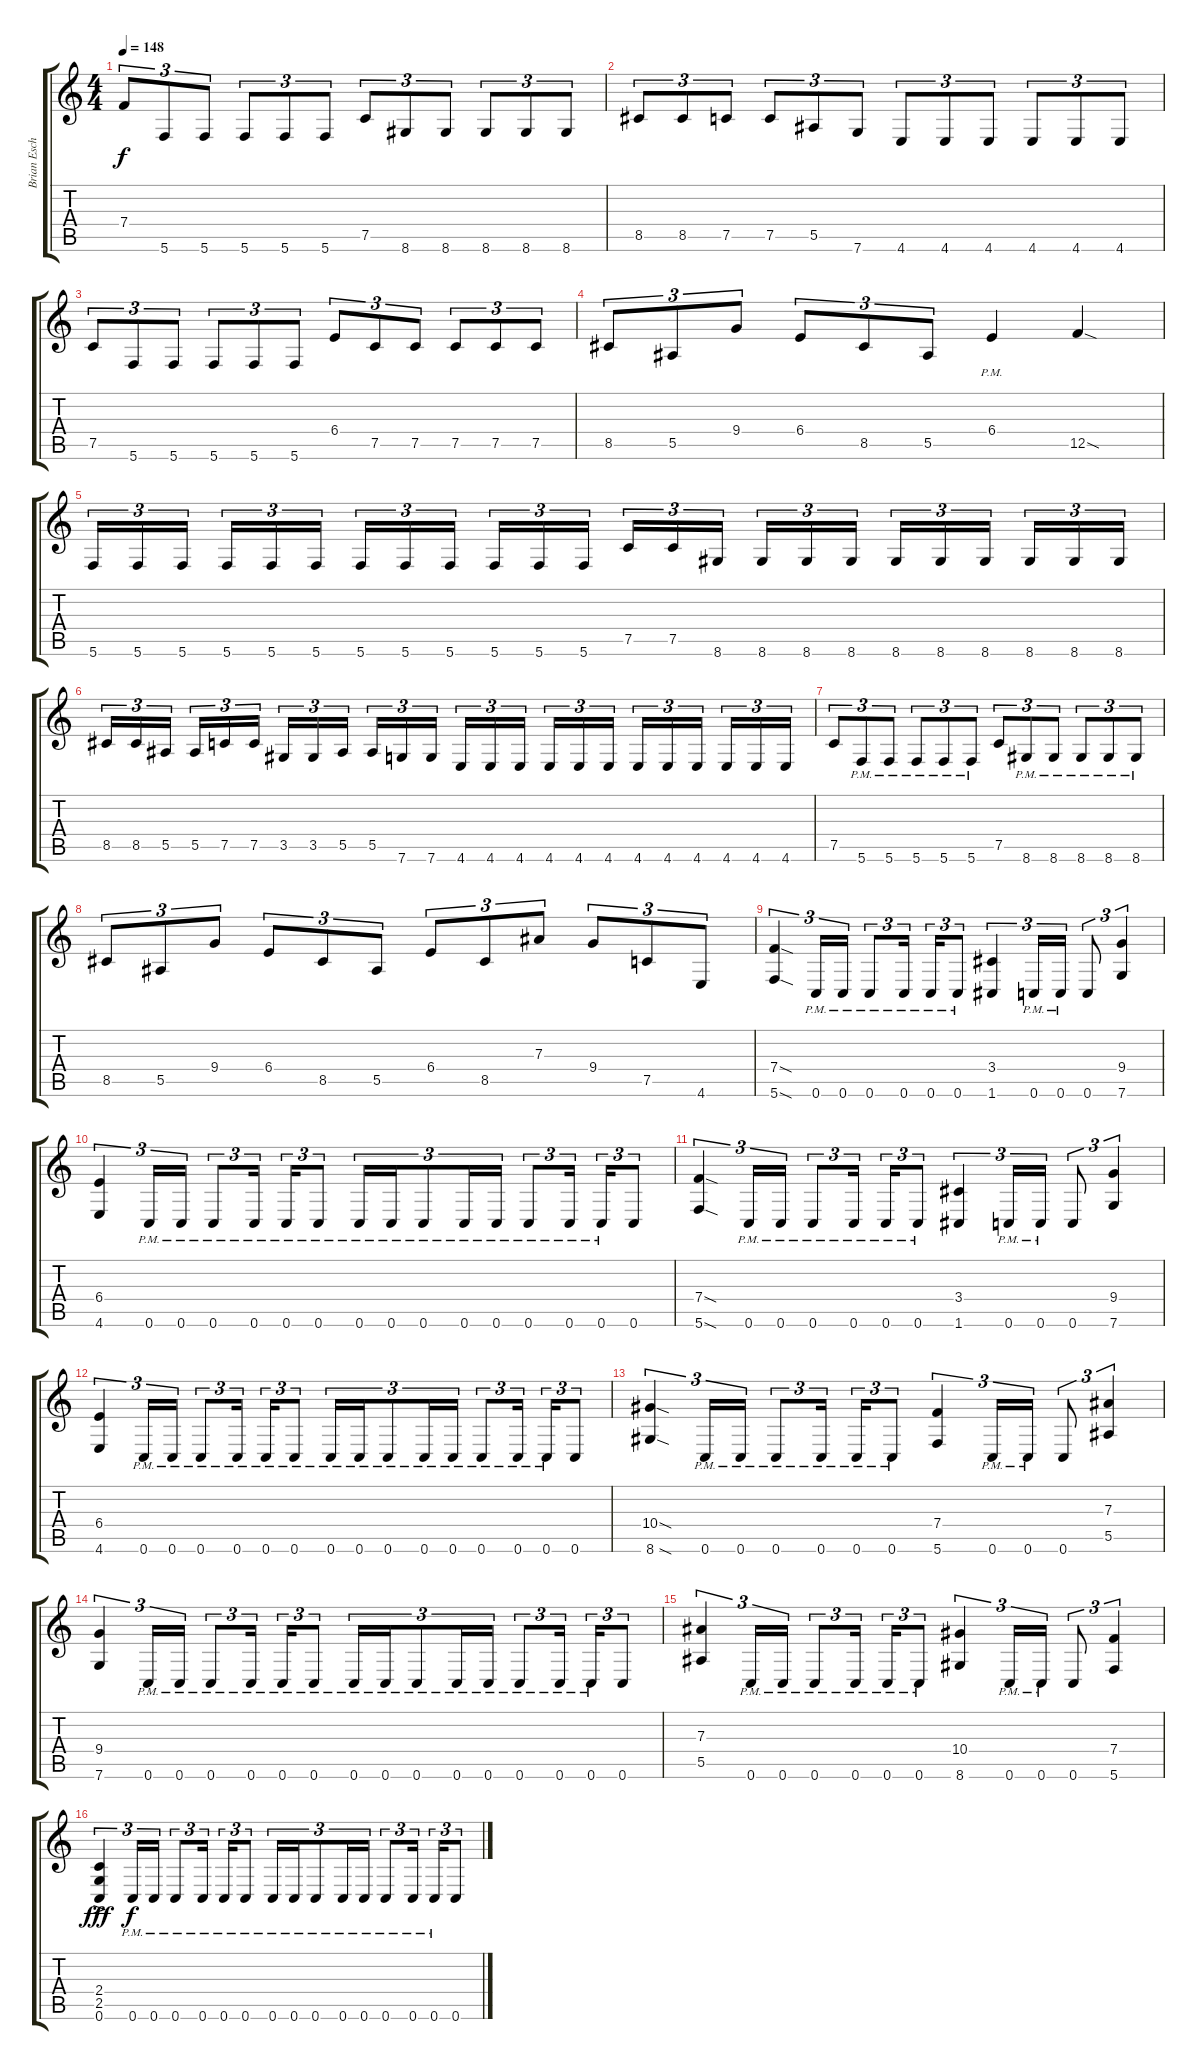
\track ("Brian Eschbach (Lead Guitar)" "Brian Esch") {instrument distortionguitar}
\staff {score tabs}
\tuning (C4 G3 Eb3 Bb2 F2 C2) {hide}
\ts (4 4)
\tempo 148
\clef g2
\ks c
7.4.8{tu (3 2) dy f} 5.6.8{tu (3 2)} 5.6.8{tu (3 2)} 5.6.8{tu (3 2)} 5.6.8{tu (3 2)} 5.6.8{tu (3 2)} 7.5.8{tu (3 2)} 8.6.8{tu (3 2)} 8.6.8{tu (3 2)} 8.6.8{tu (3 2)} 8.6.8{tu (3 2)} 8.6.8{tu (3 2)} |
8.5.8{tu (3 2)} 8.5.8{tu (3 2)} 7.5.8{tu (3 2)} 7.5.8{tu (3 2)} 5.5.8{tu (3 2)} 7.6.8{tu (3 2)} 4.6.8{tu (3 2)} 4.6.8{tu (3 2)} 4.6.8{tu (3 2)} 4.6.8{tu (3 2)} 4.6.8{tu (3 2)} 4.6.8{tu (3 2)} |
7.5.8{tu (3 2)} 5.6.8{tu (3 2)} 5.6.8{tu (3 2)} 5.6.8{tu (3 2)} 5.6.8{tu (3 2)} 5.6.8{tu (3 2)} 6.4.8{tu (3 2)} 7.5.8{tu (3 2)} 7.5.8{tu (3 2)} 7.5.8{tu (3 2)} 7.5.8{tu (3 2)} 7.5.8{tu (3 2)} |
8.5.8{tu (3 2)} 5.5.8{tu (3 2)} 9.4.8{tu (3 2)} 6.4.8{tu (3 2)} 8.5.8{tu (3 2)} 5.5.8{tu (3 2)} 6.4{pm}.4 12.5{sod}.4 |
5.6.16{tu (3 2)} 5.6.16{tu (3 2)} 5.6.16{tu (3 2)} 5.6.16{tu (3 2)} 5.6.16{tu (3 2)} 5.6.16{tu (3 2)} 5.6.16{tu (3 2)} 5.6.16{tu (3 2)} 5.6.16{tu (3 2)} 5.6.16{tu (3 2)} 5.6.16{tu (3 2)} 5.6.16{tu (3 2)} 7.5.16{tu (3 2)} 7.5.16{tu (3 2)} 8.6.16{tu (3 2)} 8.6.16{tu (3 2)} 8.6.16{tu (3 2)} 8.6.16{tu (3 2)} 8.6.16{tu (3 2)} 8.6.16{tu (3 2)} 8.6.16{tu (3 2)} 8.6.16{tu (3 2)} 8.6.16{tu (3 2)} 8.6.16{tu (3 2)} |
8.5.16{tu (3 2)} 8.5.16{tu (3 2)} 5.5.16{tu (3 2)} 5.5.16{tu (3 2)} 7.5.16{tu (3 2)} 7.5.16{tu (3 2)} 3.5.16{tu (3 2)} 3.5.16{tu (3 2)} 5.5.16{tu (3 2)} 5.5.16{tu (3 2)} 7.6.16{tu (3 2)} 7.6.16{tu (3 2)} 4.6.16{tu (3 2)} 4.6.16{tu (3 2)} 4.6.16{tu (3 2)} 4.6.16{tu (3 2)} 4.6.16{tu (3 2)} 4.6.16{tu (3 2)} 4.6.16{tu (3 2)} 4.6.16{tu (3 2)} 4.6.16{tu (3 2)} 4.6.16{tu (3 2)} 4.6.16{tu (3 2)} 4.6.16{tu (3 2)} |
7.5.8{tu (3 2)} 5.6{pm}.8{tu (3 2)} 5.6{pm}.8{tu (3 2)} 5.6{pm}.8{tu (3 2)} 5.6{pm}.8{tu (3 2)} 5.6{pm}.8{tu (3 2)} 7.5.8{tu (3 2)} 8.6{pm}.8{tu (3 2)} 8.6{pm}.8{tu (3 2)} 8.6{pm}.8{tu (3 2)} 8.6{pm}.8{tu (3 2)} 8.6{pm}.8{tu (3 2)} |
8.5.8{tu (3 2)} 5.5.8{tu (3 2)} 9.4.8{tu (3 2)} 6.4.8{tu (3 2)} 8.5.8{tu (3 2)} 5.5.8{tu (3 2)} 6.4.8{tu (3 2)} 8.5.8{tu (3 2)} 7.3.8{tu (3 2)} 9.4.8{tu (3 2)} 7.5.8{tu (3 2)} 4.6.8{tu (3 2)} |
(7.4{sod} 5.6{sod}).4{tu (3 2)} 0.6{pm}.16{tu (3 2)} 0.6{pm}.16{tu (3 2)} 0.6{pm}.8{tu (3 2)} 0.6{pm}.16{tu (3 2)} 0.6{pm}.16{tu (3 2)} 0.6{pm}.8{tu (3 2)} (3.4 1.6).4{tu (3 2)} 0.6{pm}.16{tu (3 2)} 0.6{pm}.16{tu (3 2)} 0.6.8{tu (3 2)} (9.4 7.6).4{tu (3 2)} |
(6.4 4.6).4{tu (3 2)} 0.6{pm}.16{tu (3 2)} 0.6{pm}.16{tu (3 2)} 0.6{pm}.8{tu (3 2)} 0.6{pm}.16{tu (3 2)} 0.6{pm}.16{tu (3 2)} 0.6{pm}.8{tu (3 2)} 0.6{pm}.16{tu (3 2)} 0.6{pm}.16{tu (3 2)} 0.6{pm}.8{tu (3 2)} 0.6{pm}.16{tu (3 2)} 0.6{pm}.16{tu (3 2)} 0.6{pm}.8{tu (3 2)} 0.6{pm}.16{tu (3 2)} 0.6{pm}.16{tu (3 2)} 0.6.8{tu (3 2)} |
(7.4{sod} 5.6{sod}).4{tu (3 2)} 0.6{pm}.16{tu (3 2)} 0.6{pm}.16{tu (3 2)} 0.6{pm}.8{tu (3 2)} 0.6{pm}.16{tu (3 2)} 0.6{pm}.16{tu (3 2)} 0.6{pm}.8{tu (3 2)} (3.4 1.6).4{tu (3 2)} 0.6{pm}.16{tu (3 2)} 0.6{pm}.16{tu (3 2)} 0.6.8{tu (3 2)} (9.4 7.6).4{tu (3 2)} |
(6.4 4.6).4{tu (3 2)} 0.6{pm}.16{tu (3 2)} 0.6{pm}.16{tu (3 2)} 0.6{pm}.8{tu (3 2)} 0.6{pm}.16{tu (3 2)} 0.6{pm}.16{tu (3 2)} 0.6{pm}.8{tu (3 2)} 0.6{pm}.16{tu (3 2)} 0.6{pm}.16{tu (3 2)} 0.6{pm}.8{tu (3 2)} 0.6{pm}.16{tu (3 2)} 0.6{pm}.16{tu (3 2)} 0.6{pm}.8{tu (3 2)} 0.6{pm}.16{tu (3 2)} 0.6{pm}.16{tu (3 2)} 0.6.8{tu (3 2)} |
(10.4{sod} 8.6{sod}).4{tu (3 2)} 0.6{pm}.16{tu (3 2)} 0.6{pm}.16{tu (3 2)} 0.6{pm}.8{tu (3 2)} 0.6{pm}.16{tu (3 2)} 0.6{pm}.16{tu (3 2)} 0.6{pm}.8{tu (3 2)} (7.4 5.6).4{tu (3 2)} 0.6{pm}.16{tu (3 2)} 0.6{pm}.16{tu (3 2)} 0.6.8{tu (3 2)} (7.3 5.5).4{tu (3 2)} |
(9.4 7.6).4{tu (3 2)} 0.6{pm}.16{tu (3 2)} 0.6{pm}.16{tu (3 2)} 0.6{pm}.8{tu (3 2)} 0.6{pm}.16{tu (3 2)} 0.6{pm}.16{tu (3 2)} 0.6{pm}.8{tu (3 2)} 0.6{pm}.16{tu (3 2)} 0.6{pm}.16{tu (3 2)} 0.6{pm}.8{tu (3 2)} 0.6{pm}.16{tu (3 2)} 0.6{pm}.16{tu (3 2)} 0.6{pm}.8{tu (3 2)} 0.6{pm}.16{tu (3 2)} 0.6{pm}.16{tu (3 2)} 0.6.8{tu (3 2)} |
(7.3 5.5).4{tu (3 2)} 0.6{pm}.16{tu (3 2)} 0.6{pm}.16{tu (3 2)} 0.6{pm}.8{tu (3 2)} 0.6{pm}.16{tu (3 2)} 0.6{pm}.16{tu (3 2)} 0.6{pm}.8{tu (3 2)} (10.4 8.6).4{tu (3 2)} 0.6{pm}.16{tu (3 2)} 0.6{pm}.16{tu (3 2)} 0.6.8{tu (3 2)} (7.4 5.6).4{tu (3 2)} |
(2.4{ac} 2.5{ac} 0.6{ac}).4{tu (3 2) dy fff} 0.6{pm}.16{tu (3 2) dy f} 0.6{pm}.16{tu (3 2)} 0.6{pm}.8{tu (3 2)} 0.6{pm}.16{tu (3 2)} 0.6{pm}.16{tu (3 2)} 0.6{pm}.8{tu (3 2)} 0.6{pm}.16{tu (3 2)} 0.6{pm}.16{tu (3 2)} 0.6{pm}.8{tu (3 2)} 0.6{pm}.16{tu (3 2)} 0.6{pm}.16{tu (3 2)} 0.6{pm}.8{tu (3 2)} 0.6{pm}.16{tu (3 2)} 0.6{pm}.16{tu (3 2)} 0.6.8{tu (3 2)}
